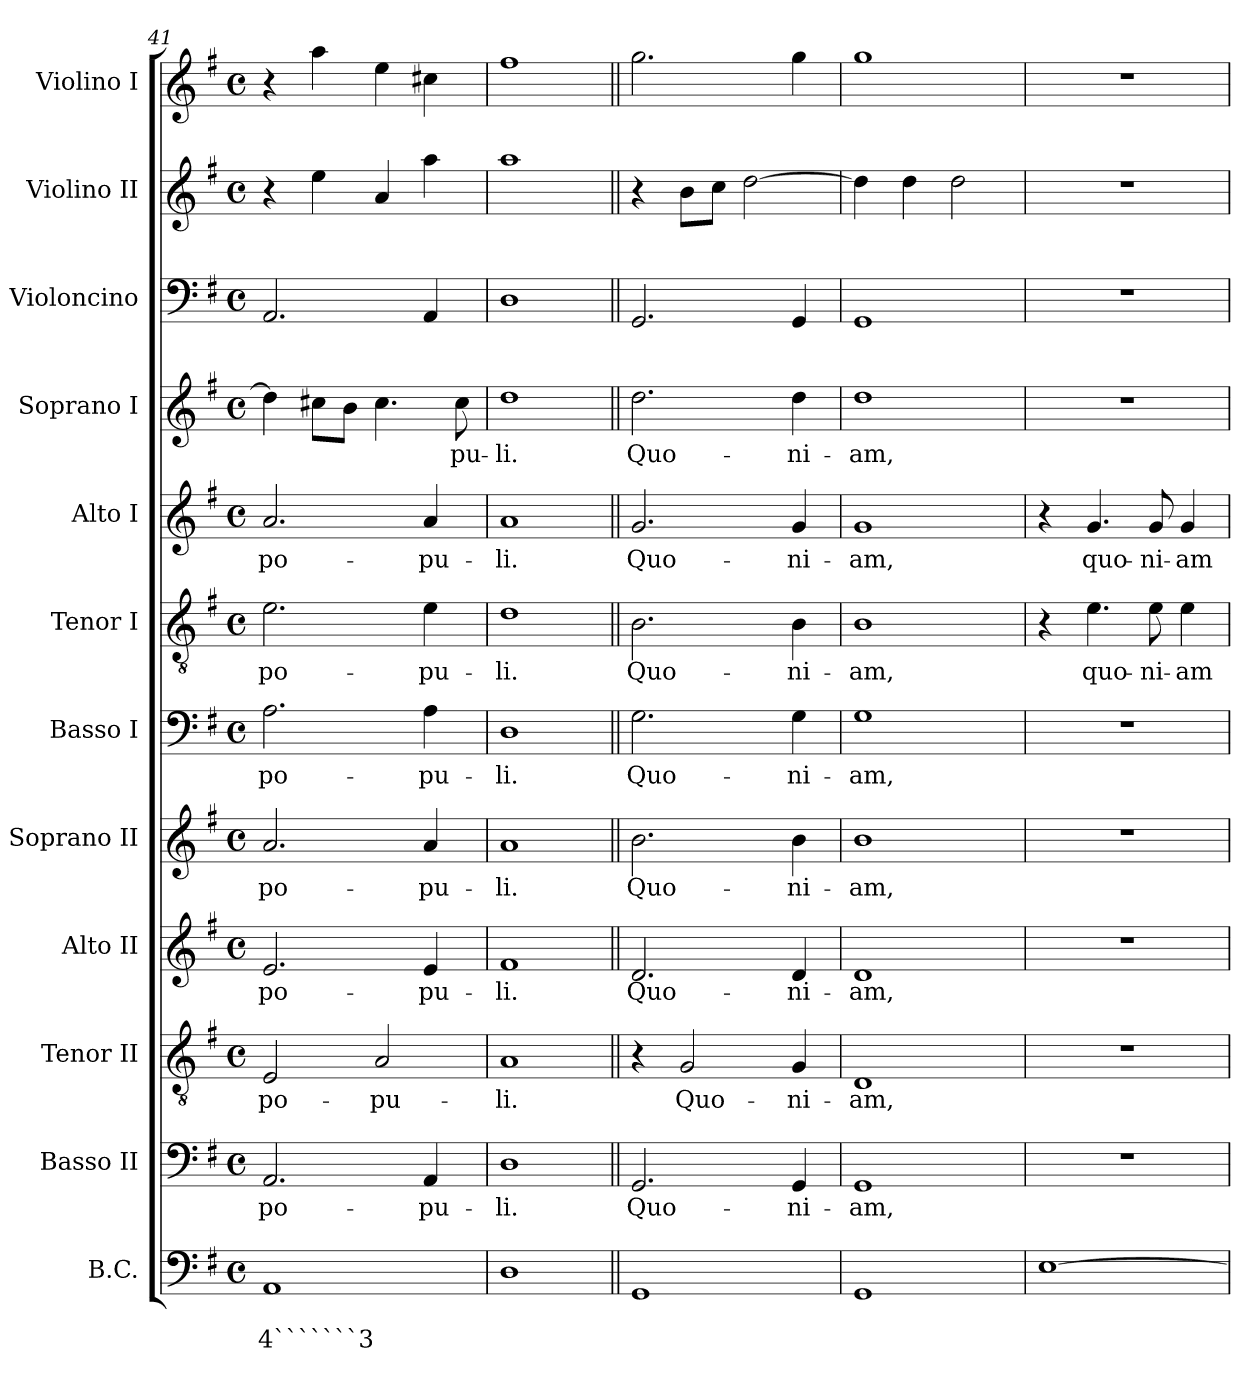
**kern	**text	**text	**kern	**text	**kern	**text	**kern	**text	**kern	**text	**kern	**text	**kern	**text	**kern	**text	**kern	**text	**kern	**kern	**kern
*part12	*part12	*part12	*part11	*part11	*part10	*part10	*part9	*part9	*part8	*part8	*part7	*part7	*part6	*part6	*part5	*part5	*part4	*part4	*part3	*part2	*part1
*staff12	*staff12	*staff12	*staff11	*staff11	*staff10	*staff10	*staff9	*staff9	*staff8	*staff8	*staff7	*staff7	*staff6	*staff6	*staff5	*staff5	*staff4	*staff4	*staff3	*staff2	*staff1
*I"B.C.	*	*	*I"Basso II	*	*I"Tenor II	*	*I"Alto II	*	*I"Soprano II	*	*I"Basso I	*	*I"Tenor I	*	*I"Alto I	*	*I"Soprano I	*	*I"Violoncino	*I"Violino II	*I"Violino I
*I'BC	*	*	*I'B 2	*	*I'T 2	*	*I'A 2	*	*I'S 2	*	*I'B 1	*	*I'T 1	*	*I'A 1	*	*I'S 1	*	*I'Vc.	*I'Vln. II	*I'Vln. I
*clefF4	*	*	*clefF4	*	*clefGv2	*	*clefG2	*	*clefG2	*	*clefF4	*	*clefGv2	*	*clefG2	*	*clefG2	*	*clefF4	*clefG2	*clefG2
*k[f#]	*	*	*k[f#]	*	*k[f#]	*	*k[f#]	*	*k[f#]	*	*k[f#]	*	*k[f#]	*	*k[f#]	*	*k[f#]	*	*k[f#]	*k[f#]	*k[f#]
*G:	*	*	*G:	*	*G:	*	*G:	*	*G:	*	*G:	*	*G:	*	*G:	*	*G:	*	*G:	*G:	*G:
*M4/4	*	*	*M4/4	*	*M4/4	*	*M4/4	*	*M4/4	*	*M4/4	*	*M4/4	*	*M4/4	*	*M4/4	*	*M4/4	*M4/4	*M4/4
*met(c)	*	*	*met(c)	*	*met(c)	*	*met(c)	*	*met(c)	*	*met(c)	*	*met(c)	*	*met(c)	*	*met(c)	*	*met(c)	*met(c)	*met(c)
=41	=41	=41	=41	=41	=41	=41	=41	=41	=41	=41	=41	=41	=41	=41	=41	=41	=41	=41	=41	=41	=41
!	!	!LO:LY:b	!	!LO:LY:b	!	!LO:LY:b	!	!LO:LY:b	!	!LO:LY:b	!	!LO:LY:b	!	!LO:LY:b	!	!LO:LY:b	!	!	!	!	!
1AA	.	4```````3	2.AA/	po-	2E/	po-	2.e/	po-	2.a/	po-	2.A\	po-	2.e\	po-	2.a/	po-	4dd\]	.	2.AA/	4r	4r
.	.	.	.	.	.	.	.	.	.	.	.	.	.	.	.	.	8cc#X\L	.	.	4ee\	4aa\
.	.	.	.	.	.	.	.	.	.	.	.	.	.	.	.	.	8b\J	.	.	.	.
!	!	!	!	!	!	!LO:LY:b	!	!	!	!	!	!	!	!	!	!	!	!	!	!	!
.	.	.	.	.	2A/	-pu-	.	.	.	.	.	.	.	.	.	.	4.cc#\	.	.	4a/	4ee\
!	!	!	!	!LO:LY:b	!	!	!	!LO:LY:b	!	!LO:LY:b	!	!LO:LY:b	!	!LO:LY:b	!	!LO:LY:b	!	!	!	!	!
.	.	.	4AA/	-pu-	.	.	4e/	-pu-	4a/	-pu-	4A\	-pu-	4e\	-pu-	4a/	-pu-	.	.	4AA/	4aa\	4cc#X\
!	!	!	!	!	!	!	!	!	!	!	!	!	!	!	!	!	!	!LO:LY:b	!	!	!
.	.	.	.	.	.	.	.	.	.	.	.	.	.	.	.	.	8cc#\	-pu-	.	.	.
=42	=42	=42	=42	=42	=42	=42	=42	=42	=42	=42	=42	=42	=42	=42	=42	=42	=42	=42	=42	=42	=42
!	!	!	!	!LO:LY:b	!	!LO:LY:b	!	!LO:LY:b	!	!LO:LY:b	!	!LO:LY:b	!	!LO:LY:b	!	!LO:LY:b	!	!LO:LY:b	!	!	!
1D	.	.	1D	-li.	1A	-li.	1f#	-li.	1a	-li.	1D	-li.	1d	-li.	1a	-li.	1dd	-li.	1D	1aa	1ff#
!!LO:PB:g=z
=43||	=43||	=43||	=43||	=43||	=43||	=43||	=43||	=43||	=43||	=43||	=43||	=43||	=43||	=43||	=43||	=43||	=43||	=43||	=43||	=43||	=43||
!	!	!	!	!LO:LY:b	!	!	!	!LO:LY:b	!	!LO:LY:b	!	!LO:LY:b	!	!LO:LY:b	!	!LO:LY:b	!	!LO:LY:b	!	!	!
1GG	.	.	2.GG/	Quo-	4r	.	2.d/	Quo-	2.b\	Quo-	2.G\	Quo-	2.B\	Quo-	2.g/	Quo-	2.dd\	Quo-	2.GG/	4r	2.gg\
!	!	!	!	!	!	!LO:LY:b	!	!	!	!	!	!	!	!	!	!	!	!	!	!	!
.	.	.	.	.	2G/	Quo-	.	.	.	.	.	.	.	.	.	.	.	.	.	8b\L	.
.	.	.	.	.	.	.	.	.	.	.	.	.	.	.	.	.	.	.	.	8cc\J	.
.	.	.	.	.	.	.	.	.	.	.	.	.	.	.	.	.	.	.	.	[2dd\	.
!	!	!	!	!LO:LY:b	!	!LO:LY:b	!	!LO:LY:b	!	!LO:LY:b	!	!LO:LY:b	!	!LO:LY:b	!	!LO:LY:b	!	!LO:LY:b	!	!	!
.	.	.	4GG/	-ni-	4G/	-ni-	4d/	-ni-	4b\	-ni-	4G\	-ni-	4B\	-ni-	4g/	-ni-	4dd\	-ni-	4GG/	.	4gg\
=44	=44	=44	=44	=44	=44	=44	=44	=44	=44	=44	=44	=44	=44	=44	=44	=44	=44	=44	=44	=44	=44
!	!	!	!	!LO:LY:b	!	!LO:LY:b	!	!LO:LY:b	!	!LO:LY:b	!	!LO:LY:b	!	!LO:LY:b	!	!LO:LY:b	!	!LO:LY:b	!	!	!
1GG	.	.	1GG	-am,	1D	-am,	1d	-am,	1b	-am,	1G	-am,	1B	-am,	1g	-am,	1dd	-am,	1GG	4dd\]	1gg
.	.	.	.	.	.	.	.	.	.	.	.	.	.	.	.	.	.	.	.	4dd\	.
.	.	.	.	.	.	.	.	.	.	.	.	.	.	.	.	.	.	.	.	2dd\	.
=45	=45	=45	=45	=45	=45	=45	=45	=45	=45	=45	=45	=45	=45	=45	=45	=45	=45	=45	=45	=45	=45
[1E	.	.	1r	.	1r	.	1r	.	1r	.	1r	.	4r	.	4r	.	1r	.	1r	1r	1r
!	!	!	!	!	!	!	!	!	!	!	!	!	!	!LO:LY:b	!	!LO:LY:b	!	!	!	!	!
.	.	.	.	.	.	.	.	.	.	.	.	.	4.e\	quo-	4.g/	quo-	.	.	.	.	.
!	!	!	!	!	!	!	!	!	!	!	!	!	!	!LO:LY:b	!	!LO:LY:b	!	!	!	!	!
.	.	.	.	.	.	.	.	.	.	.	.	.	8e\	-ni-	8g/	-ni-	.	.	.	.	.
!	!	!	!	!	!	!	!	!	!	!	!	!	!	!LO:LY:b	!	!LO:LY:b	!	!	!	!	!
.	.	.	.	.	.	.	.	.	.	.	.	.	4e\	-am	4g/	-am	.	.	.	.	.
=	=	=	=	=	=	=	=	=	=	=	=	=	=	=	=	=	=	=	=	=	=
*-	*-	*-	*-	*-	*-	*-	*-	*-	*-	*-	*-	*-	*-	*-	*-	*-	*-	*-	*-	*-	*-
